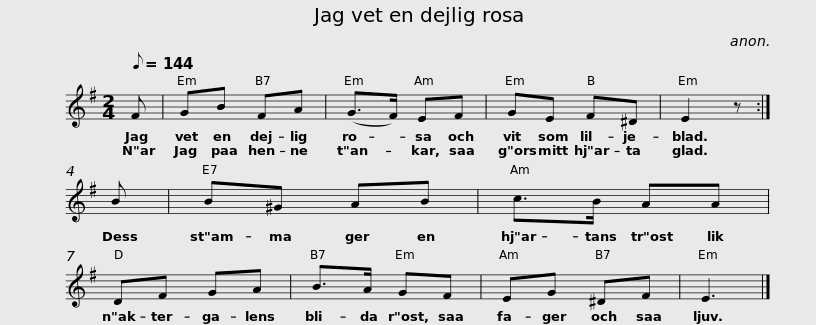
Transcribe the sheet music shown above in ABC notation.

X:1
L:1/8
Q:1/8=144
M:2/4
I:linebreak $
K:Emin
V:1 treble
V:1
 F | GB FA | (G>F) EF | GE F^D | E2 z :| %5
 B | B^G AB |$ c>B AA | DF GA | B>A GF | %10
 EG ^DF | E3 |] %12
